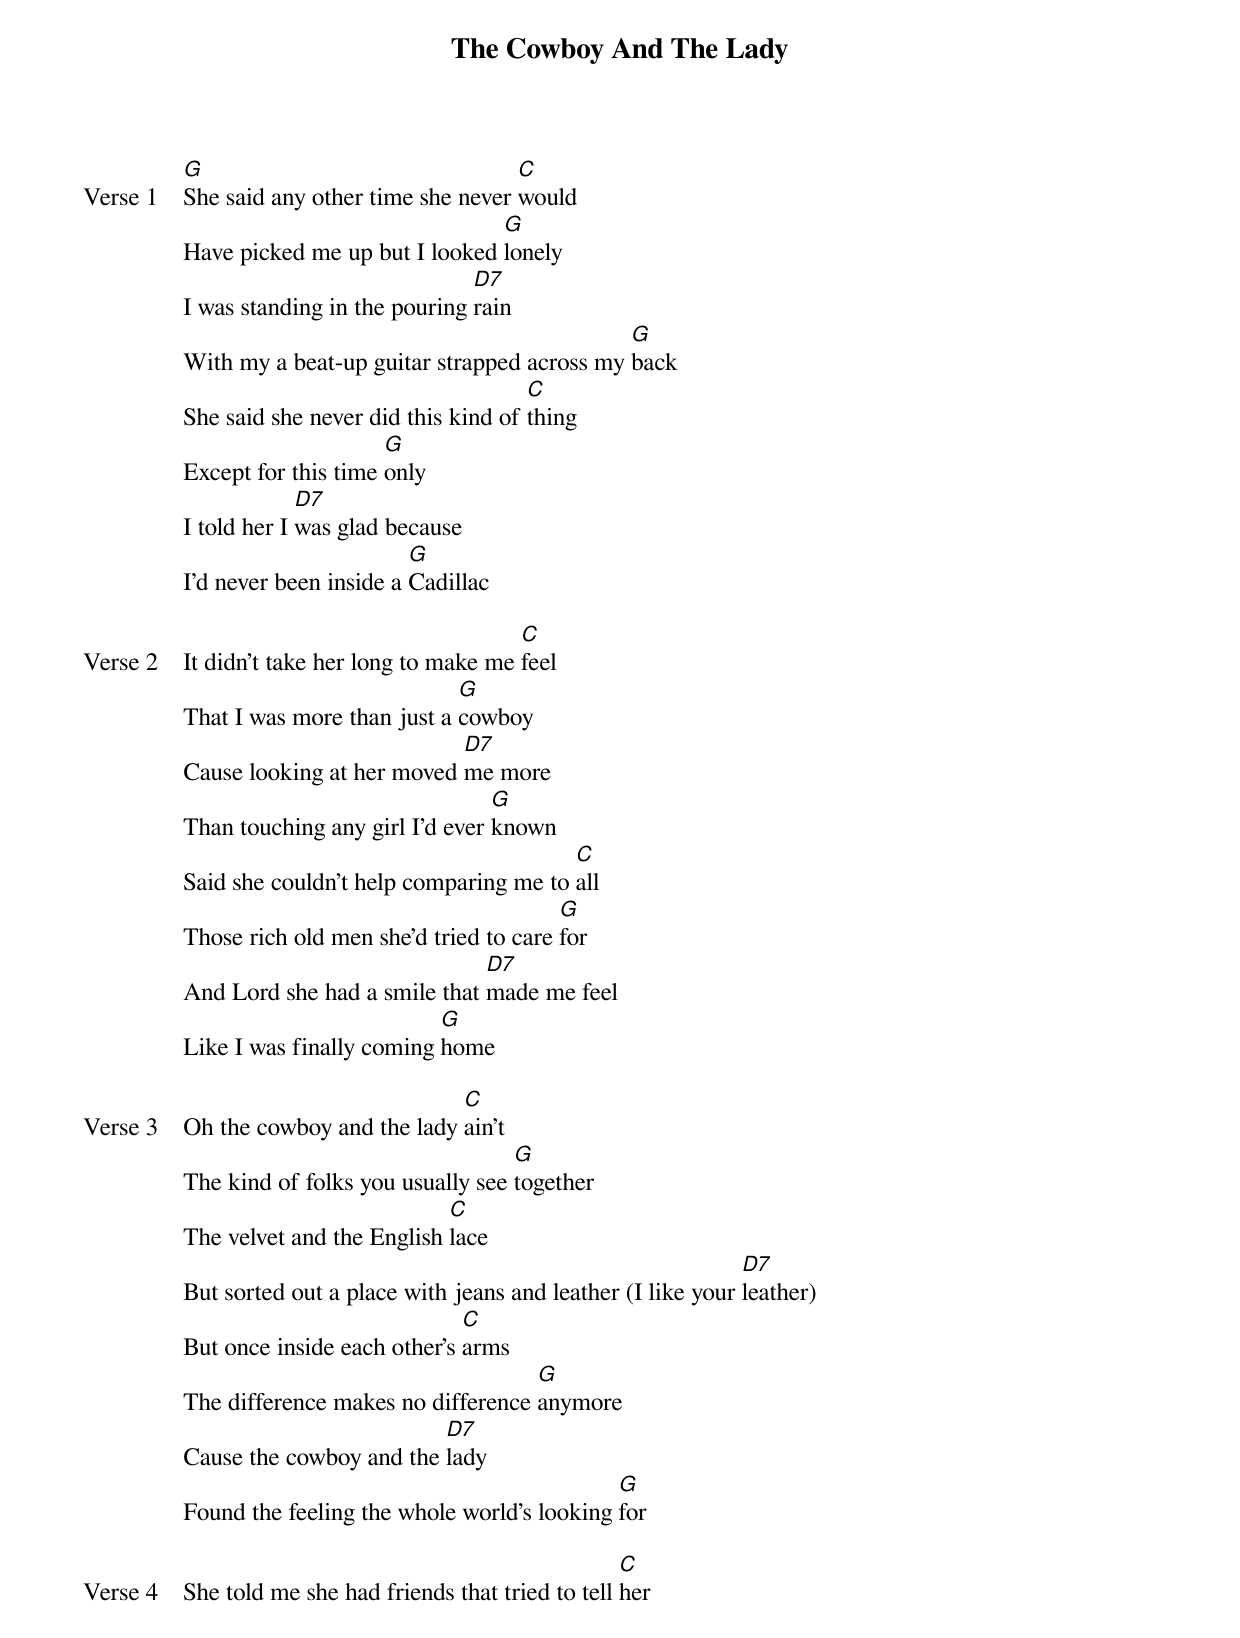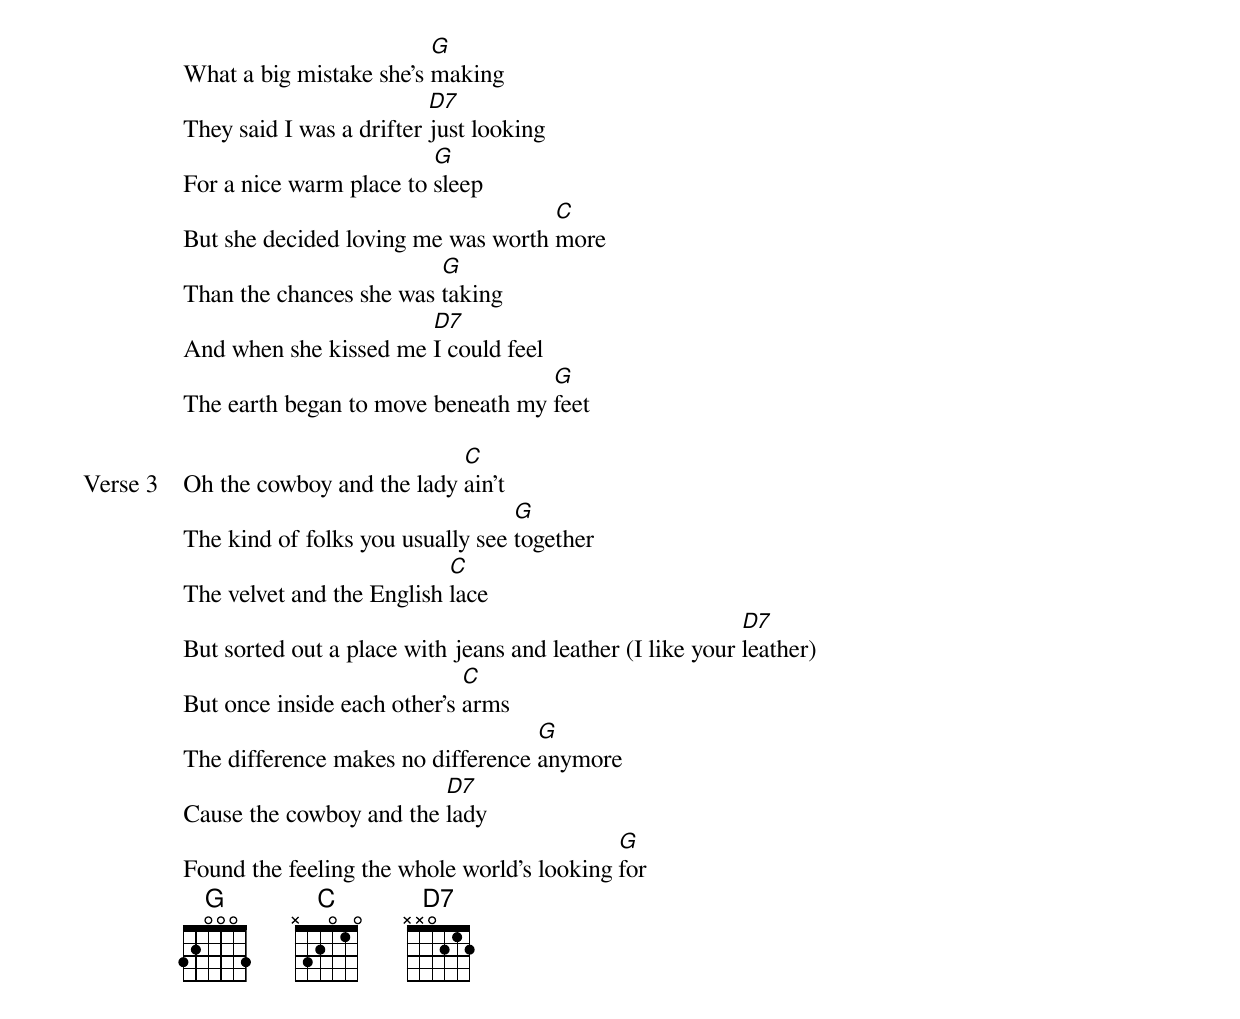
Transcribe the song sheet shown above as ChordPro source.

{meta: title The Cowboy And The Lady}
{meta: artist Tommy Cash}
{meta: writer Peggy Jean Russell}

{start_of_verse: Verse 1}
[G]She said any other time she never [C]would
Have picked me up but I looked [G]lonely
I was standing in the pouring [D7]rain
With my a beat-up guitar strapped across my [G]back
She said she never did this kind of [C]thing
Except for this time [G]only
I told her I [D7]was glad because
I'd never been inside a [G]Cadillac
{end_of_verse}

{start_of_verse: Verse 2}
It didn't take her long to make me [C]feel
That I was more than just a [G]cowboy
Cause looking at her moved [D7]me more
Than touching any girl I'd ever [G]known
Said she couldn't help comparing me to [C]all
Those rich old men she'd tried to care [G]for
And Lord she had a smile that [D7]made me feel
Like I was finally coming [G]home
{end_of_verse}

{start_of_verse: Verse 3}
Oh the cowboy and the lady [C]ain't
The kind of folks you usually see [G]together
The velvet and the English [C]lace
But sorted out a place with jeans and leather (I like your [D7]leather)
But once inside each other's [C]arms
The difference makes no difference [G]anymore
Cause the cowboy and the [D7]lady
Found the feeling the whole world's looking [G]for
{end_of_verse}

{start_of_verse: Verse 4}
She told me she had friends that tried to tell [C]her
What a big mistake she's [G]making
They said I was a drifter [D7]just looking
For a nice warm place to [G]sleep
But she decided loving me was worth [C]more
Than the chances she was [G]taking
And when she kissed me [D7]I could feel
The earth began to move beneath my [G]feet
{end_of_verse}

{start_of_verse: Verse 3}
Oh the cowboy and the lady [C]ain't
The kind of folks you usually see [G]together
The velvet and the English [C]lace
But sorted out a place with jeans and leather (I like your [D7]leather)
But once inside each other's [C]arms
The difference makes no difference [G]anymore
Cause the cowboy and the [D7]lady
Found the feeling the whole world's looking [G]for
{end_of_verse}
